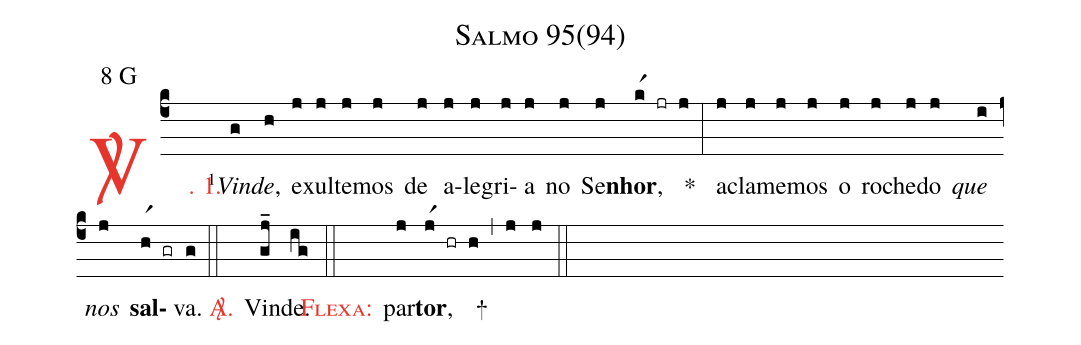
name: Salmo 95(94);
mode: 8;
mode-differentia: G;
%%
(c4)

<c><sp>V/</sp>. 1.</c>() <v>\VSup{1}</v><i>Vin</i>(g)<i>de</i>,(h) e(j)xul(j)te(j)mos(j) de(j) a(j)le(j)gri(j)a(j) no(j) Se(j)<b>nhor</b>,(kr1 jr j) *(:) a(j)cla(j)me(j)mos(j) o(j) ro(j)che(j)do(j) <i>que</i>(i) <i>nos</i>(j) <b>sal</b>(hr1 gr)va.(g)

(::)

<nlba><c><sp>A/</sp>.</c>() Vin</nlba>(gj_)de.(ig)

(::)

<nlba><c><sc>Flexa</sc>:</c>() par</nlba>(j)<b>tor</b>,(jr1 hr h) +(,) (j) (j)

(::)
